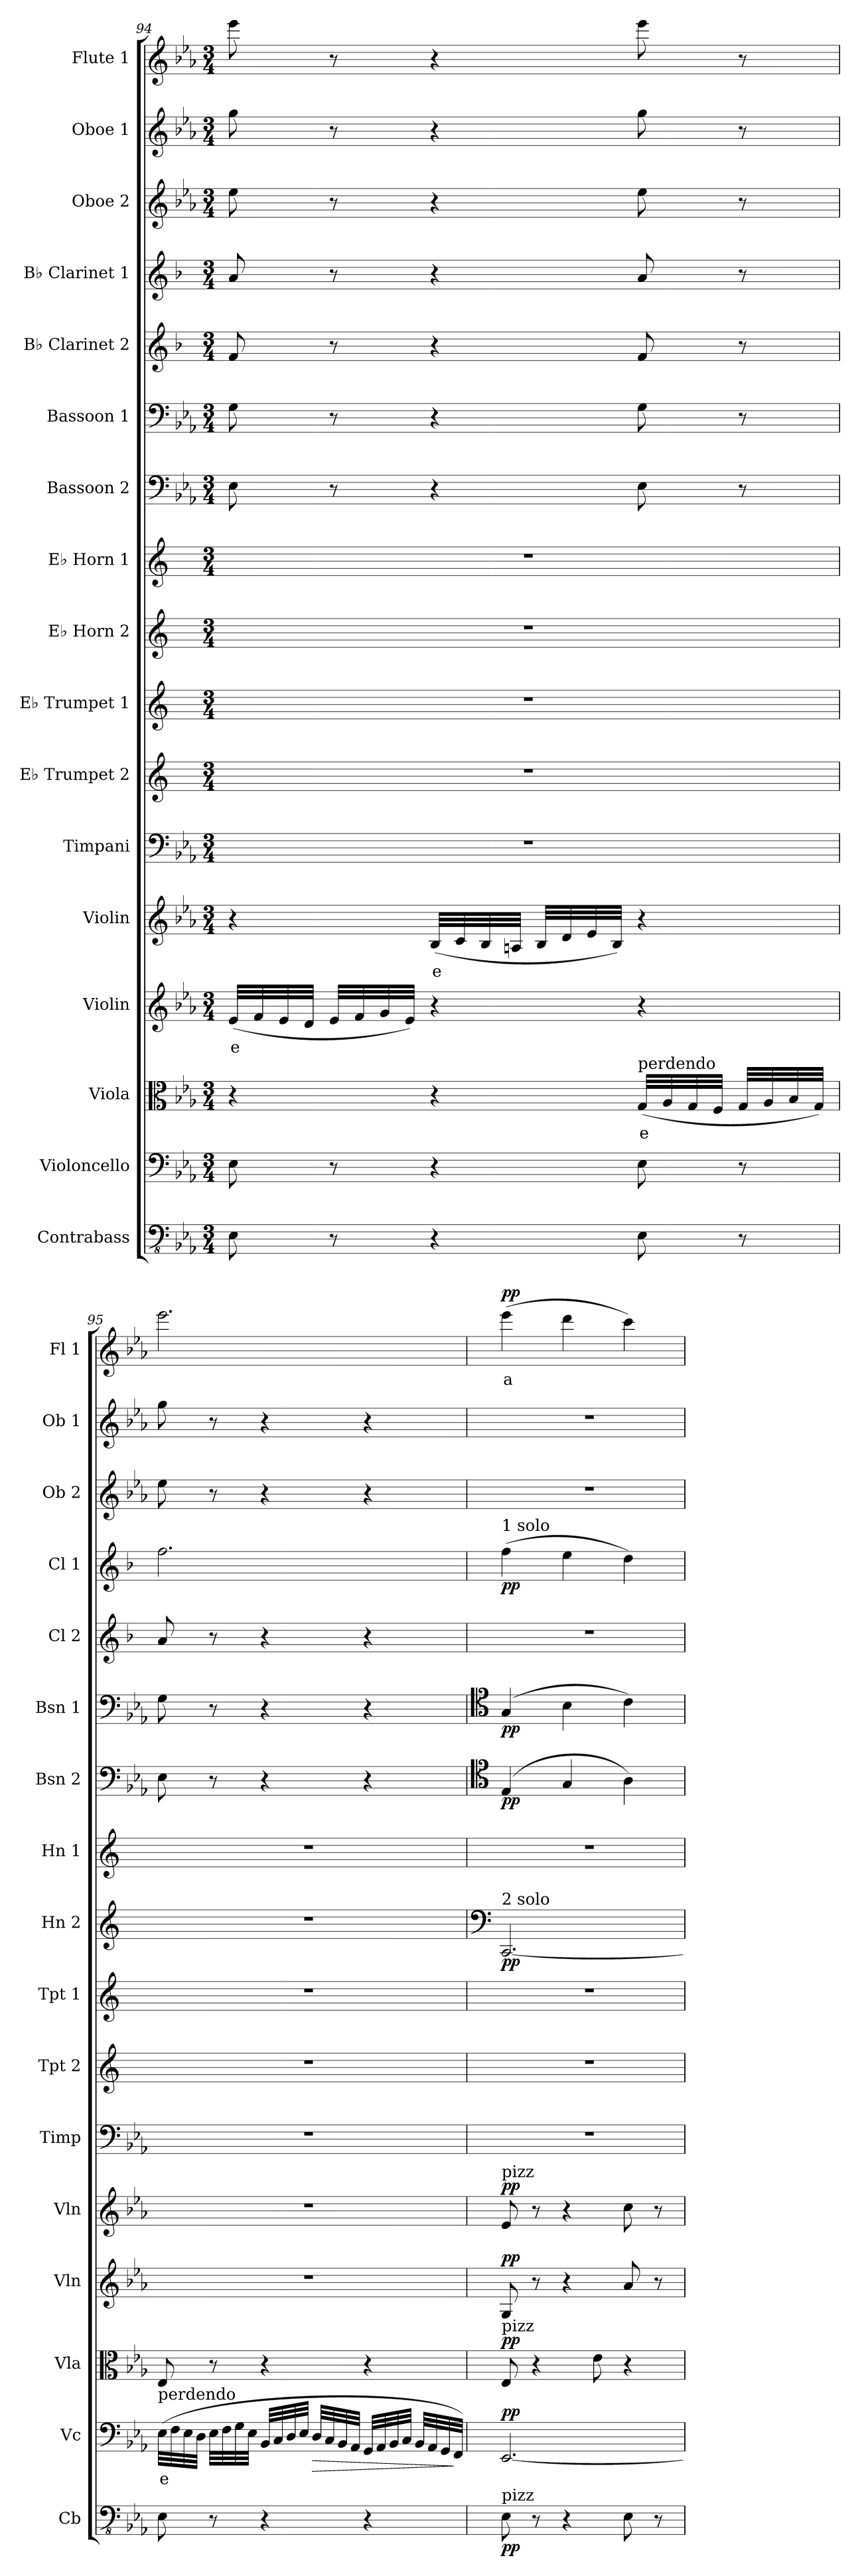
**kern	**dynam	**kern	**text	**dynam	**kern	**text	**dynam	**kern	**text	**dynam	**kern	**text	**dynam	**kern	**kern	**kern	**kern	**dynam	**kern	**kern	**dynam	**kern	**dynam	**kern	**kern	**dynam	**kern	**kern	**kern	**text	**dynam
*part17	*part17	*part16	*part16	*part16	*part15	*part15	*part15	*part14	*part14	*part14	*part13	*part13	*part13	*part12	*part11	*part10	*part9	*part9	*part8	*part7	*part7	*part6	*part6	*part5	*part4	*part4	*part3	*part2	*part1	*part1	*part1
*staff17	*staff17	*staff16	*staff16	*staff16	*staff15	*staff15	*staff15	*staff14	*staff14	*staff14	*staff13	*staff13	*staff13	*staff12	*staff11	*staff10	*staff9	*staff9	*staff8	*staff7	*staff7	*staff6	*staff6	*staff5	*staff4	*staff4	*staff3	*staff2	*staff1	*staff1	*staff1
*I"Contrabass	*	*I"Violoncello	*	*	*I"Viola	*	*	*I"Violin	*	*	*I"Violin	*	*	*I"Timpani	*I"E♭ Trumpet 2	*I"E♭ Trumpet 1	*I"E♭ Horn 2	*	*I"E♭ Horn 1	*I"Bassoon 2	*	*I"Bassoon 1	*	*I"B♭ Clarinet 2	*I"B♭ Clarinet 1	*	*I"Oboe 2	*I"Oboe 1	*I"Flute 1	*	*
*I'Cb	*	*I'Vc	*	*	*I'Vla	*	*	*I'Vln	*	*	*I'Vln	*	*	*I'Timp	*I'Tpt 2	*I'Tpt 1	*I'Hn 2	*	*I'Hn 1	*I'Bsn 2	*	*I'Bsn 1	*	*I'Cl 2	*I'Cl 1	*	*I'Ob 2	*I'Ob 1	*I'Fl 1	*	*
!!LO:PB:g=z
*clefFv4	*	*clefF4	*	*	*clefC3	*	*	*clefG2	*	*	*clefG2	*	*	*clefF4	*clefG2	*clefG2	*clefG2	*	*clefG2	*clefF4	*	*clefF4	*	*clefG2	*clefG2	*	*clefG2	*clefG2	*clefG2	*	*
*	*	*	*	*	*	*	*	*	*	*	*	*	*	*	*ITrd-2c-3	*ITrd-2c-3	*ITrd5c9	*	*ITrd5c9	*	*	*	*	*ITrd1c2	*ITrd1c2	*	*	*	*	*	*
*k[b-e-a-]	*	*k[b-e-a-]	*	*	*k[b-e-a-]	*	*	*k[b-e-a-]	*	*	*k[b-e-a-]	*	*	*k[b-e-a-]	*k[b-e-a-]	*k[b-e-a-]	*k[b-e-a-]	*	*k[b-e-a-]	*k[b-e-a-]	*	*k[b-e-a-]	*	*k[b-e-a-]	*k[b-e-a-]	*	*k[b-e-a-]	*k[b-e-a-]	*k[b-e-a-]	*	*
*M3/4	*	*M3/4	*	*	*M3/4	*	*	*M3/4	*	*	*M3/4	*	*	*M3/4	*M3/4	*M3/4	*M3/4	*	*M3/4	*M3/4	*	*M3/4	*	*M3/4	*M3/4	*	*M3/4	*M3/4	*M3/4	*	*
=94	=94	=94	=94	=94	=94	=94	=94	=94	=94	=94	=94	=94	=94	=94	=94	=94	=94	=94	=94	=94	=94	=94	=94	=94	=94	=94	=94	=94	=94	=94	=94
!	!	!	!	!	!	!	!	!	!LO:LY:b:color=#FF0000	!	!	!	!	!	!	!	!	!	!	!	!	!	!	!	!	!	!	!	!	!	!
8EE-\	.	8E-\	.	.	4r	.	.	(<32e-/LLL	e	.	4r	.	.	2.r	2.r	2.r	2.r	.	2.r	8E-\	.	8G\	.	8e-/	8g/	.	8ee-\	8gg\	8eee-\	.	.
.	.	.	.	.	.	.	.	32f/	.	.	.	.	.	.	.	.	.	.	.	.	.	.	.	.	.	.	.	.	.	.	.
.	.	.	.	.	.	.	.	32e-/	.	.	.	.	.	.	.	.	.	.	.	.	.	.	.	.	.	.	.	.	.	.	.
.	.	.	.	.	.	.	.	32d/JJJ	.	.	.	.	.	.	.	.	.	.	.	.	.	.	.	.	.	.	.	.	.	.	.
8r	.	8r	.	.	.	.	.	32e-/LLL	.	.	.	.	.	.	.	.	.	.	.	8r	.	8r	.	8r	8r	.	8r	8r	8r	.	.
.	.	.	.	.	.	.	.	32f/	.	.	.	.	.	.	.	.	.	.	.	.	.	.	.	.	.	.	.	.	.	.	.
.	.	.	.	.	.	.	.	32g/	.	.	.	.	.	.	.	.	.	.	.	.	.	.	.	.	.	.	.	.	.	.	.
.	.	.	.	.	.	.	.	32e-/JJJ)	.	.	.	.	.	.	.	.	.	.	.	.	.	.	.	.	.	.	.	.	.	.	.
!	!	!	!	!	!	!	!	!	!	!	!	!LO:LY:b:color=#FF0000	!	!	!	!	!	!	!	!	!	!	!	!	!	!	!	!	!	!	!
4r	.	4r	.	.	4r	.	.	4r	.	.	(<32B-/LLL	e	.	.	.	.	.	.	.	4r	.	4r	.	4r	4r	.	4r	4r	4r	.	.
.	.	.	.	.	.	.	.	.	.	.	32c/	.	.	.	.	.	.	.	.	.	.	.	.	.	.	.	.	.	.	.	.
.	.	.	.	.	.	.	.	.	.	.	32B-/	.	.	.	.	.	.	.	.	.	.	.	.	.	.	.	.	.	.	.	.
.	.	.	.	.	.	.	.	.	.	.	32An/JJJ	.	.	.	.	.	.	.	.	.	.	.	.	.	.	.	.	.	.	.	.
.	.	.	.	.	.	.	.	.	.	.	32B-/LLL	.	.	.	.	.	.	.	.	.	.	.	.	.	.	.	.	.	.	.	.
.	.	.	.	.	.	.	.	.	.	.	32d/	.	.	.	.	.	.	.	.	.	.	.	.	.	.	.	.	.	.	.	.
.	.	.	.	.	.	.	.	.	.	.	32e-/	.	.	.	.	.	.	.	.	.	.	.	.	.	.	.	.	.	.	.	.
.	.	.	.	.	.	.	.	.	.	.	32B-/JJJ)	.	.	.	.	.	.	.	.	.	.	.	.	.	.	.	.	.	.	.	.
!	!	!	!	!	!LO:TX:a:t=perdendo	!	!	!	!	!	!	!	!	!	!	!	!	!	!	!	!	!	!	!	!	!	!	!	!	!	!
!	!	!	!	!	!	!LO:LY:b:color=#FF0000	!	!	!	!	!	!	!	!	!	!	!	!	!	!	!	!	!	!	!	!	!	!	!	!	!
8EE-\	.	8E-\	.	.	(<32G/LLL	e	.	4r	.	.	4r	.	.	.	.	.	.	.	.	8E-\	.	8G\	.	8e-/	8g/	.	8ee-\	8gg\	8eee-\	.	.
.	.	.	.	.	32A-/	.	.	.	.	.	.	.	.	.	.	.	.	.	.	.	.	.	.	.	.	.	.	.	.	.	.
.	.	.	.	.	32G/	.	.	.	.	.	.	.	.	.	.	.	.	.	.	.	.	.	.	.	.	.	.	.	.	.	.
.	.	.	.	.	32F/JJJ	.	.	.	.	.	.	.	.	.	.	.	.	.	.	.	.	.	.	.	.	.	.	.	.	.	.
8r	.	8r	.	.	32G/LLL	.	.	.	.	.	.	.	.	.	.	.	.	.	.	8r	.	8r	.	8r	8r	.	8r	8r	8r	.	.
.	.	.	.	.	32A-/	.	.	.	.	.	.	.	.	.	.	.	.	.	.	.	.	.	.	.	.	.	.	.	.	.	.
.	.	.	.	.	32B-/	.	.	.	.	.	.	.	.	.	.	.	.	.	.	.	.	.	.	.	.	.	.	.	.	.	.
.	.	.	.	.	32G/JJJ)	.	.	.	.	.	.	.	.	.	.	.	.	.	.	.	.	.	.	.	.	.	.	.	.	.	.
=95	=95	=95	=95	=95	=95	=95	=95	=95	=95	=95	=95	=95	=95	=95	=95	=95	=95	=95	=95	=95	=95	=95	=95	=95	=95	=95	=95	=95	=95	=95	=95
!	!	!LO:TX:a:t=perdendo	!	!	!	!	!	!	!	!	!	!	!	!	!	!	!	!	!	!	!	!	!	!	!	!	!	!	!	!	!
!	!	!	!LO:LY:b:color=#FF0000	!	!	!	!	!	!	!	!	!	!	!	!	!	!	!	!	!	!	!	!	!	!	!	!	!	!	!	!
8EE-\	.	(>32E-\LLL	e	.	8E-/	.	.	2.r	.	.	2.r	.	.	2.r	2.r	2.r	2.r	.	2.r	8E-\	.	8G\	.	8g/	2.ee-\	.	8ee-\	8gg\	2.eee-\	.	.
.	.	32F\	.	.	.	.	.	.	.	.	.	.	.	.	.	.	.	.	.	.	.	.	.	.	.	.	.	.	.	.	.
.	.	32E-\	.	.	.	.	.	.	.	.	.	.	.	.	.	.	.	.	.	.	.	.	.	.	.	.	.	.	.	.	.
.	.	32D\JJJ	.	.	.	.	.	.	.	.	.	.	.	.	.	.	.	.	.	.	.	.	.	.	.	.	.	.	.	.	.
8r	.	32E-\LLL	.	.	8r	.	.	.	.	.	.	.	.	.	.	.	.	.	.	8r	.	8r	.	8r	.	.	8r	8r	.	.	.
.	.	32F\	.	.	.	.	.	.	.	.	.	.	.	.	.	.	.	.	.	.	.	.	.	.	.	.	.	.	.	.	.
.	.	32G\	.	.	.	.	.	.	.	.	.	.	.	.	.	.	.	.	.	.	.	.	.	.	.	.	.	.	.	.	.
.	.	32E-\JJJ	.	.	.	.	.	.	.	.	.	.	.	.	.	.	.	.	.	.	.	.	.	.	.	.	.	.	.	.	.
4r	.	32BB-/LLL	.	.	4r	.	.	.	.	.	.	.	.	.	.	.	.	.	.	4r	.	4r	.	4r	.	.	4r	4r	.	.	.
.	.	32C/	.	.	.	.	.	.	.	.	.	.	.	.	.	.	.	.	.	.	.	.	.	.	.	.	.	.	.	.	.
.	.	32D/	.	.	.	.	.	.	.	.	.	.	.	.	.	.	.	.	.	.	.	.	.	.	.	.	.	.	.	.	.
.	.	32E-/JJJ	.	.	.	.	.	.	.	.	.	.	.	.	.	.	.	.	.	.	.	.	.	.	.	.	.	.	.	.	.
!	!	!	!	!LO:HP:b	!	!	!	!	!	!	!	!	!	!	!	!	!	!	!	!	!	!	!	!	!	!	!	!	!	!	!
.	.	32D/LLL	.	>	.	.	.	.	.	.	.	.	.	.	.	.	.	.	.	.	.	.	.	.	.	.	.	.	.	.	.
.	.	32C/	.	.	.	.	.	.	.	.	.	.	.	.	.	.	.	.	.	.	.	.	.	.	.	.	.	.	.	.	.
.	.	32BB-/	.	.	.	.	.	.	.	.	.	.	.	.	.	.	.	.	.	.	.	.	.	.	.	.	.	.	.	.	.
.	.	32AA-/JJJ	.	.	.	.	.	.	.	.	.	.	.	.	.	.	.	.	.	.	.	.	.	.	.	.	.	.	.	.	.
4r	.	32GG/LLL	.	.	4r	.	.	.	.	.	.	.	.	.	.	.	.	.	.	4r	.	4r	.	4r	.	.	4r	4r	.	.	.
.	.	32AA-/	.	.	.	.	.	.	.	.	.	.	.	.	.	.	.	.	.	.	.	.	.	.	.	.	.	.	.	.	.
.	.	32BB-/	.	.	.	.	.	.	.	.	.	.	.	.	.	.	.	.	.	.	.	.	.	.	.	.	.	.	.	.	.
.	.	32C/JJJ	.	.	.	.	.	.	.	.	.	.	.	.	.	.	.	.	.	.	.	.	.	.	.	.	.	.	.	.	.
.	.	32BB-/LLL	.	.	.	.	.	.	.	.	.	.	.	.	.	.	.	.	.	.	.	.	.	.	.	.	.	.	.	.	.
.	.	32AA-/	.	.	.	.	.	.	.	.	.	.	.	.	.	.	.	.	.	.	.	.	.	.	.	.	.	.	.	.	.
.	.	32GG/	.	.	.	.	.	.	.	.	.	.	.	.	.	.	.	.	.	.	.	.	.	.	.	.	.	.	.	.	.
.	.	32FF/JJJ)	.	]	.	.	.	.	.	.	.	.	.	.	.	.	.	.	.	.	.	.	.	.	.	.	.	.	.	.	.
=96	=96	=96	=96	=96	=96	=96	=96	=96	=96	=96	=96	=96	=96	=96	=96	=96	=96	=96	=96	=96	=96	=96	=96	=96	=96	=96	=96	=96	=96	=96	=96
*	*	*	*	*	*	*	*	*	*	*	*	*	*	*	*	*	*clefF4	*	*	*clefC4	*	*clefC4	*	*	*	*	*	*	*	*	*
!	!	!	!	!	!	!	!	!	!	!	!	!	!	!	!	!	!	!	!	!	!	!	!	!	!LO:TX:a:t=1 solo	!	!	!	!	!	!
!	!	!	!	!	!	!	!	!	!	!	!	!	!	!	!	!	!LO:TX:a:t=2 solo	!	!	!	!	!	!	!	!	!	!	!	!	!	!
!	!	!	!	!	!	!	!	!	!	!	!LO:TX:a:t=pizz	!	!	!	!	!	!	!	!	!	!	!	!	!	!	!	!	!	!	!	!
!	!	!	!	!	!LO:TX:a:t=pizz	!	!	!	!	!	!	!	!	!	!	!	!	!	!	!	!	!	!	!	!	!	!	!	!	!	!
!LO:TX:a:t=pizz	!	!	!	!	!	!	!	!	!	!	!	!	!	!	!	!	!	!	!	!	!	!	!	!	!	!	!	!	!	!	!
!	!LO:DY:b	!	!	!LO:DY:b	!	!	!LO:DY:b	!	!	!LO:DY:b	!	!	!LO:DY:b	!	!	!	!	!LO:DY:b	!	!	!LO:DY:b	!	!LO:DY:b	!	!	!LO:DY:b	!	!	!	!LO:LY:b:color=#FF0000	!LO:DY:b
8EE-\	pp	[2.EE-/	.	pp	8E-/	.	pp	8G/	.	pp	8e-/	.	pp	2.r	2.r	2.r	[2.EEE-/	pp	2.r	(>4E-/	pp	(>4G/	pp	2.r	(>4ee-\	pp	2.r	2.r	(>4eee-\	a	pp
8r	.	.	.	.	4r	.	.	8r	.	.	8r	.	.	.	.	.	.	.	.	.	.	.	.	.	.	.	.	.	.	.	.
4r	.	.	.	.	.	.	.	4r	.	.	4r	.	.	.	.	.	.	.	.	4G/	.	4B-\	.	.	4dd\	.	.	.	4ddd\	.	.
.	.	.	.	.	8e-\	.	.	.	.	.	.	.	.	.	.	.	.	.	.	.	.	.	.	.	.	.	.	.	.	.	.
8EE-\	.	.	.	.	4r	.	.	8a-/	.	.	8cc\	.	.	.	.	.	.	.	.	4A-\)	.	4c\)	.	.	4cc\)	.	.	.	4ccc\)	.	.
8r	.	.	.	.	.	.	.	8r	.	.	8r	.	.	.	.	.	.	.	.	.	.	.	.	.	.	.	.	.	.	.	.
=	=	=	=	=	=	=	=	=	=	=	=	=	=	=	=	=	=	=	=	=	=	=	=	=	=	=	=	=	=	=	=
*-	*-	*-	*-	*-	*-	*-	*-	*-	*-	*-	*-	*-	*-	*-	*-	*-	*-	*-	*-	*-	*-	*-	*-	*-	*-	*-	*-	*-	*-	*-	*-
